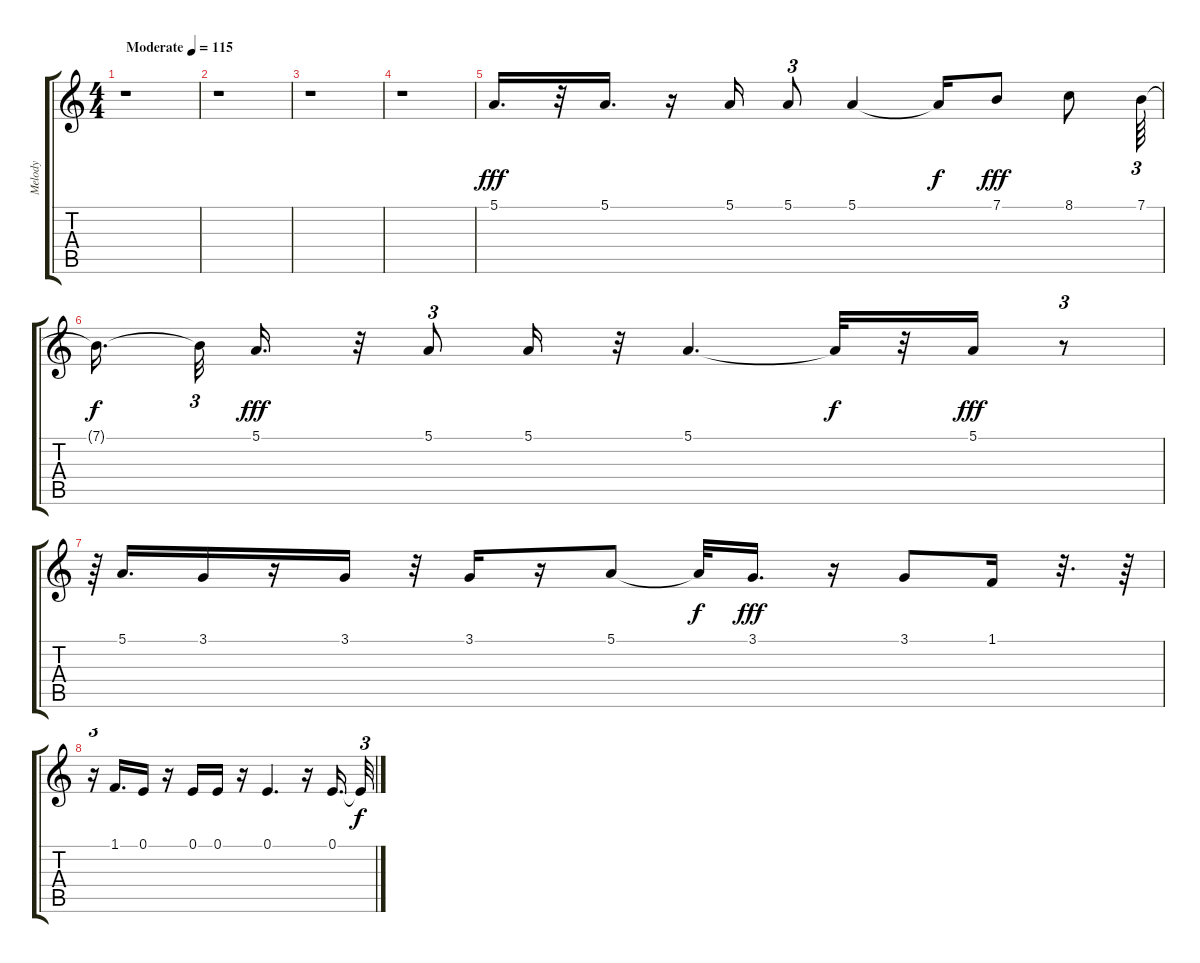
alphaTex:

\track ("Melody" "Melody") {instrument altosax}
\staff {score tabs}
\tuning (E4 B3 G3 D3 A2 E2) {hide}
\ts (4 4)
\tempo (115 "Moderate")
\clef g2
\ks c
r.1{dy fff instrument altosax} |
r.1 |
r.1 |
r.1 |
5.1.16{d} r.32 5.1.16{d} r.16 5.1.16 5.1.8{tu (3 2)} 5.1.4 5.1{t}.16{dy f} 7.1.8{dy fff} 8.1.8 7.1.64{tu (3 2)} |
7.1{t}.16{d dy f beam splitsecondary} 7.1{t}.32{tu (3 2)} 5.1.16{d dy fff} r.32 5.1.8{tu (3 2)} 5.1.16 r.32 5.1.4{d} 5.1{t}.32{dy f} r.32 5.1.16{dy fff} r.8{tu (3 2)} |
r.64{tu (3 2)} 5.1.16{d} 3.1.16 r.16 3.1.16 r.32 3.1.16 r.16 5.1.8 5.1{t}.32{dy f} 3.1.16{d dy fff} r.16 3.1.8 1.1.16 r.32{d} r.64 |
r.16{tu (3 2)} 1.1.16{d} 0.1.16 r.16 0.1.16 0.1.16 r.16 0.1.4{d} r.16 0.1.16{d} 0.1{t}.32{tu (3 2) dy f}
